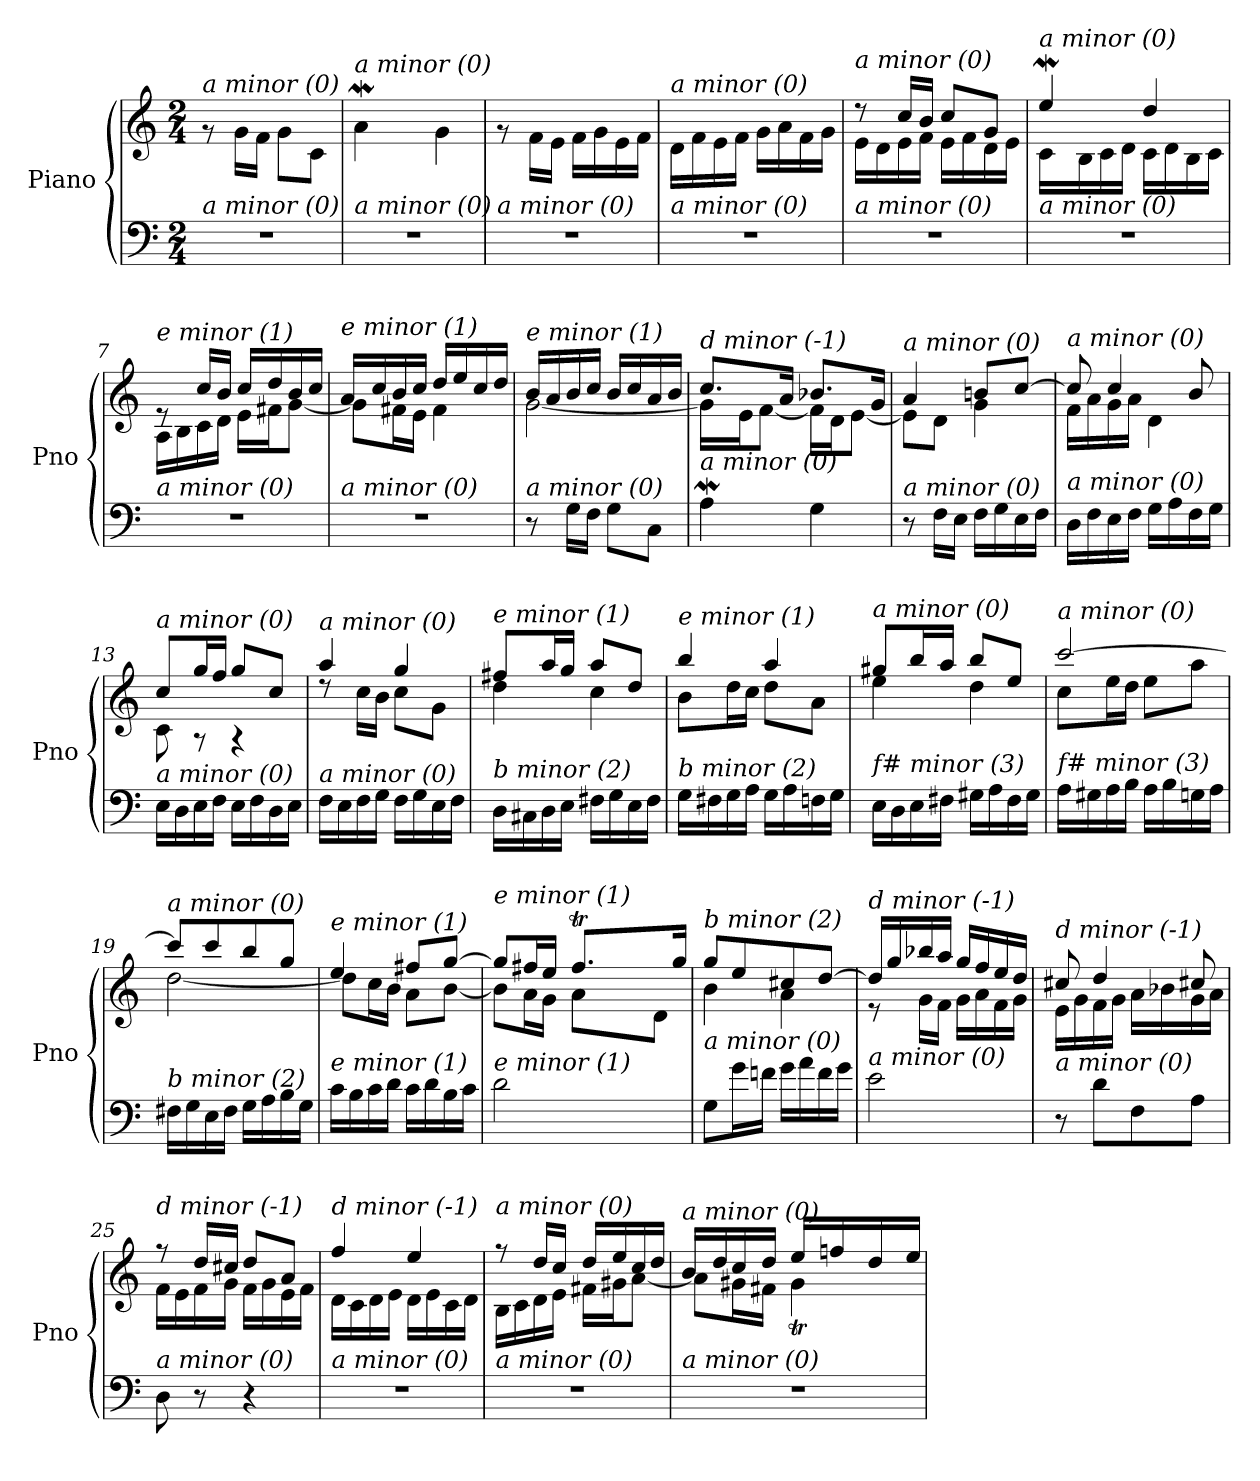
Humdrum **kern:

**kern	**kern
*part1	*part1
*staff2	*staff1
*I"Piano	*
*I'Pno	*
*clefF4	*clefG2
*k[]	*k[]
*M2/4	*M2/4
=1	=1
!	!LO:TX:i:t=a minor (0)
!LO:TX:i:t=a minor (0)	!
2r	8rg
.	16g\LL
.	16f\JJ
.	8g\L
.	8c\J
=2	=2
*^	*^
!	!	!LO:TX:i:t=a minor (0)	!
!LO:TX:i:t=a minor (0)	!	!	!
32ryy	2r	4aW\	32ryy
8..ryy	.	.	32g!yy
.	.	.	8.a!yy
4ryy	.	4g\	4ryy
*v	*v	*	*
=3	=3	=3
!	!LO:TX:i:t=a minor (0)	!
!LO:TX:i:t=a minor (0)	!	!
*	*v	*v
2r	8rg
.	16f\LL
.	16e\JJ
.	16f\LL
.	16g\
.	16e\
.	16f\JJ
=4	=4
!	!LO:TX:i:t=a minor (0)
!LO:TX:i:t=a minor (0)	!
2r	16d\LL
.	16f\
.	16e\
.	16f\JJ
.	16g\LL
.	16a\
.	16f\
.	16g\JJ
=5	=5
*	*^
!	!LO:TX:i:t=a minor (0)	!
!LO:TX:i:t=a minor (0)	!	!
2r	8r	16e\LL
.	.	16d\
.	16cc/LL	16e\
.	16b/JJ	16f\JJ
.	8cc/L	16e\LL
.	.	16f\
.	8g/J	16d\
.	.	16e\JJ
=6	=6	=6
*^	*	*^
!	!	!LO:TX:i:t=a minor (0)	!	!
!LO:TX:i:t=a minor (0)	!	!	!	!
32ryy	2r	4eeW/	16c\LL	32ryy
8..ryy	.	.	.	32dd!yy
.	.	.	16B\	8.ee!yy
.	.	.	16c\	.
.	.	.	16d\JJ	.
4ryy	.	4dd/	16c\LL	4ryy
.	.	.	16d\	.
.	.	.	16B\	.
.	.	.	16c\JJ	.
*v	*v	*	*	*
*	*	*v	*v
!!LO:LB:g=z
=7	=7	=7
!	!LO:TX:i:t=e minor (1)	!
!LO:TX:i:t=a minor (0)	!	!
2r	8re	16A\LL
.	.	16B\
.	16cc/LL	16c\
.	16b/JJ	16d\JJ
.	16cc/LL	16e\LL
.	16dd/	16f#X\J
.	16b/	[8g\J
.	16cc/JJ	.
=8	=8	=8
!	!LO:TX:i:t=e minor (1)	!
!LO:TX:i:t=a minor (0)	!	!
2r	16a/LL	8g\L]
.	16cc/	.
.	16b/	16f#X\L
.	16cc/JJ	16e\JJ
.	16dd/LL	4f#\
.	16ee/	.
.	16cc/	.
.	16dd/JJ	.
=9	=9	=9
!	!LO:TX:i:t=e minor (1)	!
!LO:TX:i:t=a minor (0)	!	!
8r	16b/LL	[2g\
.	16a/	.
16G\LL	16b/	.
16F\JJ	16cc/JJ	.
8G\L	16b/LL	.
.	16cc/	.
8C\J	16a/	.
.	16b/JJ	.
=10	=10	=10
*^	*	*^
!	!	!LO:TX:i:t=d minor (-1)	!	!
!LO:TX:i:t=a minor (0)	!	!	!	!
4AW\	32ryy	8.cc/L	16g\LL]	32ryy
.	32G!yy	.	.	8..ryy
.	8.A!yy	.	16e\J	.
.	.	.	[8f\J	.
.	.	16a/Jk	.	.
4G\	4ryy	8.b-X/L	16f\LL]	4ryy
.	.	.	16d\J	.
.	.	.	[8e\J	.
.	.	16g/Jk	.	.
*v	*v	*	*	*
*	*	*v	*v
=11	=11	=11
!	!LO:TX:i:t=a minor (0)	!
!LO:TX:i:t=a minor (0)	!	!
8r	4a/	8e\L]
16F\LL	.	8d\J
16E\JJ	.	.
16F\LL	8bn/L	4g\
16G\	.	.
16E\	[8cc/J	.
16F\JJ	.	.
=12	=12	=12
!	!LO:TX:i:t=a minor (0)	!
!LO:TX:i:t=a minor (0)	!	!
16D\LL	8cc/]	16f\LL
16F\	.	16a\
16E\	4cc/	16g\
16F\JJ	.	16a\JJ
16G\LL	.	4d\
16A\	.	.
16F\	8b/	.
16G\JJ	.	.
!!LO:LB:g=z	!!
=13	=13	=13
!	!LO:TX:i:t=a minor (0)	!
!LO:TX:i:t=a minor (0)	!	!
16E\LL	8cc/L	8c\
16D\	.	.
16E\	16gg/L	8r
16F\JJ	16ff/JJ	.
16E\LL	8gg/L	4r
16F\	.	.
16D\	8cc/J	.
16E\JJ	.	.
=14	=14	=14
!	!LO:TX:i:t=a minor (0)	!
!LO:TX:i:t=a minor (0)	!	!
16F\LL	4aa/	8rdd
16E\	.	.
16F\	.	16cc\LL
16G\JJ	.	16b\JJ
16F\LL	4gg/	8cc\L
16G\	.	.
16E\	.	8g\J
16F\JJ	.	.
=15	=15	=15
!	!LO:TX:i:t=e minor (1)	!
!LO:TX:i:t=b minor (2)	!	!
16D\LL	8ff#X/L	4dd\
16C#X\	.	.
16D\	16aa/L	.
16E\JJ	16gg/JJ	.
16F#X\LL	8aa/L	4cc\
16G\	.	.
16E\	8dd/J	.
16F#\JJ	.	.
=16	=16	=16
!	!LO:TX:i:t=e minor (1)	!
!LO:TX:i:t=b minor (2)	!	!
16G\LL	4bb/	8b\L
16F#X\	.	.
16G\	.	16dd\L
16A\JJ	.	16cc\JJ
16G\LL	4aa/	8dd\L
16A\	.	.
16Fn\	.	8a\J
16G\JJ	.	.
=17	=17	=17
!	!LO:TX:i:t=a minor (0)	!
!LO:TX:i:t=f# minor (3)	!	!
16E\LL	8gg#X/L	4ee\
16D\	.	.
16E\	16bb/L	.
16F#X\JJ	16aa/JJ	.
16G#X\LL	8bb/L	4dd\
16A\	.	.
16F#\	8ee/J	.
16G#\JJ	.	.
!!LO:LB:g=z	!!
=18	=18	=18
!	!LO:TX:i:t=a minor (0)	!
!LO:TX:i:t=f# minor (3)	!	!
16A\LL	[2ccc/	8cc\L
16G#X\	.	.
16A\	.	16ee\L
16B\JJ	.	16dd\JJ
16A\LL	.	8ee\L
16B\	.	.
16Gn\	.	8aa\J
16A\JJ	.	.
=19	=19	=19
!	!LO:TX:i:t=a minor (0)	!
!LO:TX:i:t=b minor (2)	!	!
16F#X\LL	8ccc/L]	[2dd\
16G\	.	.
16E\	8ccc/	.
16F#\JJ	.	.
16G\LL	8bb/	.
16A\	.	.
16B\	8gg/J	.
16G\JJ	.	.
=20	=20	=20
!	!LO:TX:i:t=e minor (1)	!
!LO:TX:i:t=e minor (1)	!	!
16c\LL	4ee/	8dd\L]
16B\	.	.
16c\	.	16cc\L
16d\JJ	.	16b\JJ
16c\LL	8ff#X/L	8a\L
16d\	.	.
16B\	[8gg/J	[8b\J
16c\JJ	.	.
=21	=21	=21
*^	*	*^
!	!	!LO:TX:i:t=e minor (1)	!	!
!LO:TX:i:t=e minor (1)	!	!	!	!
4ryy	2d\	8gg/L]	8b\L]	4ryy
.	.	16ff#X/L	16a\L	.
.	.	16ee/JJ	16g\JJ	.
8.ryy	.	8.ff#t/L	8a\L	32gg!yy
.	.	.	.	32ff#!yy
.	.	.	.	32gg!yy
.	.	.	.	16.ff#!yy
.	.	.	8d\J	.
16ryy	.	16gg/Jk	.	16ryy
*v	*v	*	*	*
=22	=22	=22	=22
!	!LO:TX:i:t=b minor (2)	!	!
!LO:TX:i:t=a minor (0)	!	!	!
*	*	*v	*v
8G\L	8gg/L	4b\
16g\L	8ee/	.
16fn\JJ	.	.
16g\LL	8cc#X/	4a\
16a\	.	.
16f\	[8dd/J	.
16g\JJ	.	.
=23	=23	=23
!	!LO:TX:i:t=d minor (-1)	!
!LO:TX:i:t=a minor (0)	!	!
2e\	16dd/LL]	8r
.	16gg/	.
.	16bb-X/	16g\LL
.	16aa/JJ	16f\JJ
.	16gg/LL	16g\LL
.	16ff/	16a\
.	16ee/	16f\
.	16dd/JJ	16g\JJ
!!LO:LB:g=z	!!
=24	=24	=24
!	!LO:TX:i:t=d minor (-1)	!
!LO:TX:i:t=a minor (0)	!	!
8r	8cc#X/	16e\LL
.	.	16g\
8d\L	4dd/	16f\
.	.	16g\JJ
8F\	.	16a\LL
.	.	16b-X\
8A\J	8cc#X/	16g\
.	.	16a\JJ
=25	=25	=25
!	!LO:TX:i:t=d minor (-1)	!
!LO:TX:i:t=a minor (0)	!	!
8D\	8r	16f\LL
.	.	16e\
8r	16dd/LL	16f\
.	16cc#X/JJ	16g\JJ
4r	8dd/L	16f\LL
.	.	16g\
.	8a/J	16e\
.	.	16f\JJ
=26	=26	=26
!	!LO:TX:i:t=d minor (-1)	!
!LO:TX:i:t=a minor (0)	!	!
2r	4ff/	16d\LL
.	.	16c\
.	.	16d\
.	.	16e\JJ
.	4ee/	16d\LL
.	.	16e\
.	.	16c\
.	.	16d\JJ
=27	=27	=27
!	!LO:TX:i:t=a minor (0)	!
!LO:TX:i:t=a minor (0)	!	!
2r	8r	16B\LL
.	.	16c\
.	16dd/LL	16d\
.	16cc/JJ	16e\JJ
.	16dd/LL	16f#X\LL
.	16ee/	16g#X\J
.	16cc/	[8a\J
.	16dd/JJ	.
=28	=28	=28
*^	*	*^
!	!	!LO:TX:i:t=a minor (0)	!	!
!LO:TX:i:t=a minor (0)	!	!	!	!
4ryy	2r	16b/LL	8a\L]	4ryy
.	.	16dd/	.	.
.	.	16cc/	16g#X\L	.
.	.	16dd/JJ	16f#X\JJ	.
4ryy	.	16ee/LL	4g#t\	32ayy
.	.	.	.	32g#!yy
.	.	16ffn/	.	32a!yy
.	.	.	.	32g#!yy
.	.	16dd/	.	32a!yy
.	.	.	.	16.g#!yy
.	.	16ee/JJ	.	.
*v	*v	*	*	*
*	*v	*v	*v
=	=
*-	*-
